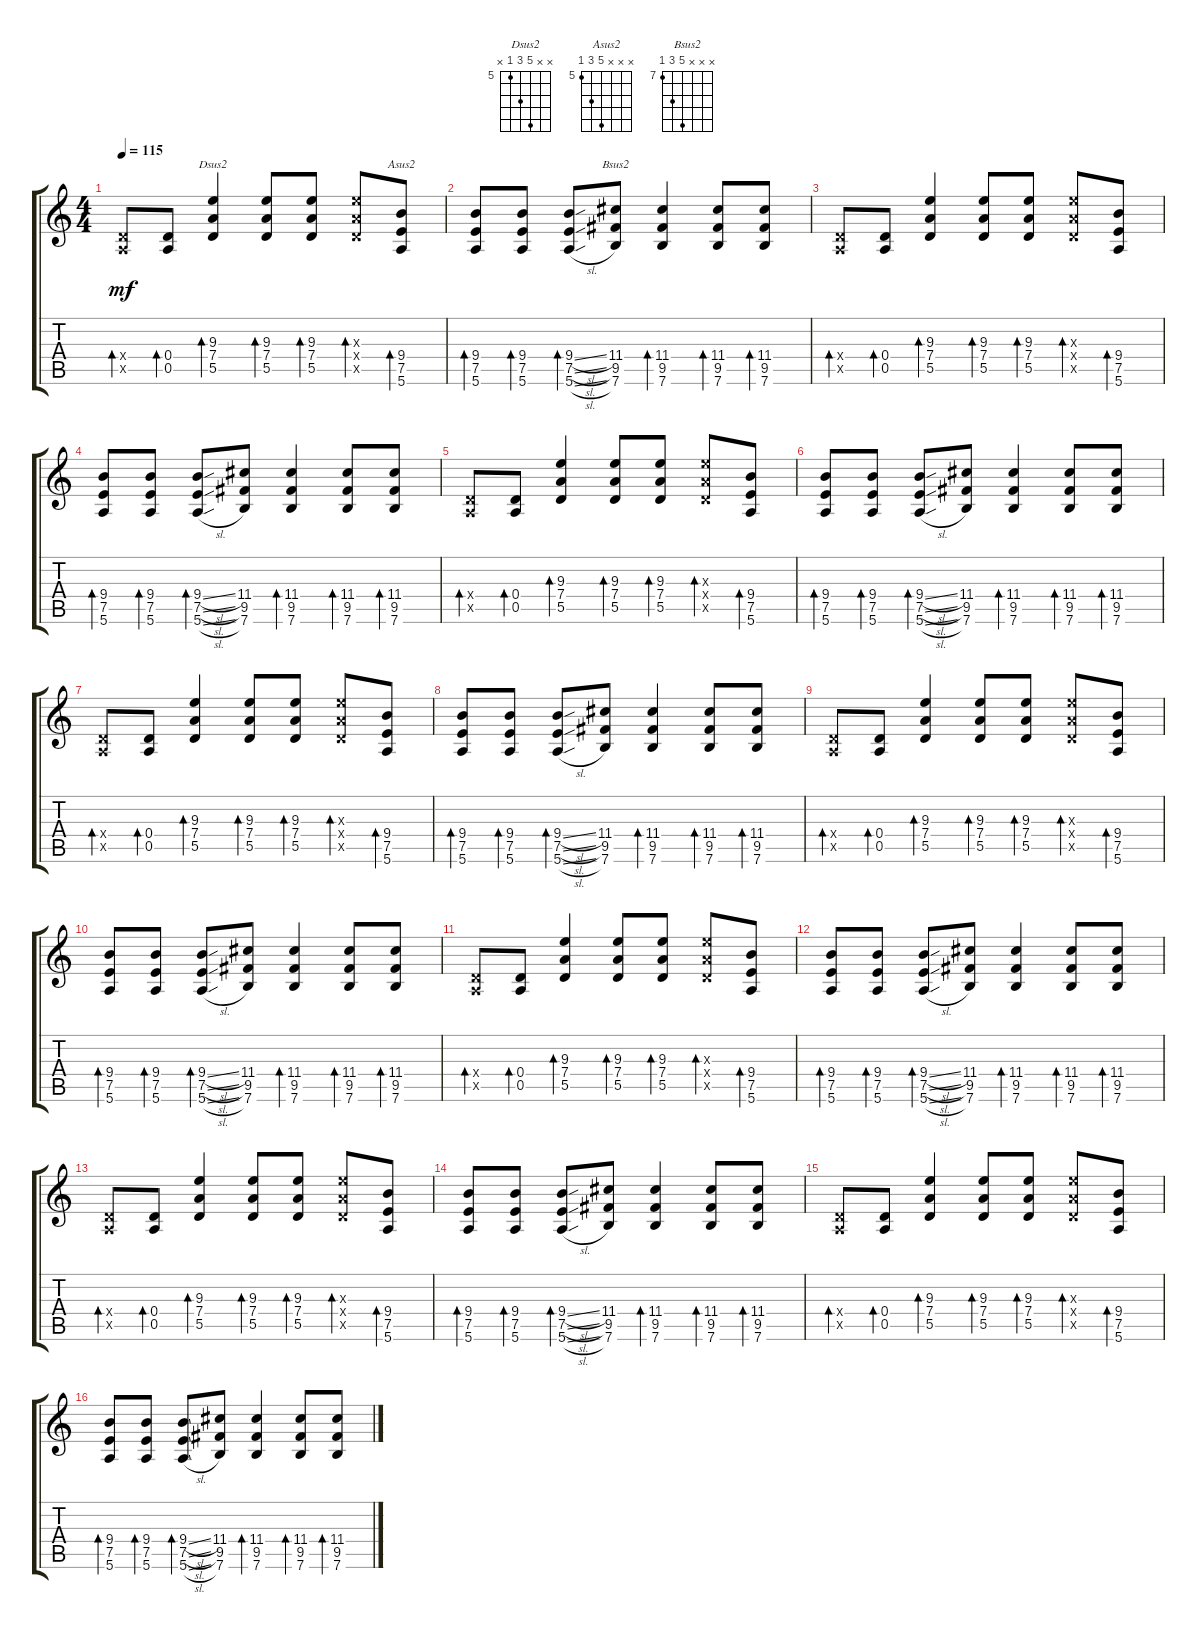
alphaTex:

\track "" {instrument acousticguitarsteel}
\staff {score tabs}
\tuning (E4 B3 G3 D3 A2 E2) {hide}
\chord ("Dsus2" x x 9 7 5 x) {firstfret 5}
\chord ("Asus2" x x x 9 7 5) {firstfret 5}
\chord ("Bsus2" x x x 11 9 7) {firstfret 7}
\ts (4 4)
\tempo 115
\clef g2
\ks c
(0.4{x} 0.5{x}).8{bd 30 dy mf} (0.4 0.5).8{bd 30} (9.3 7.4 5.5).4{bd 30 ch "Dsus2"} (9.3 7.4 5.5).8{bd 30} (9.3 7.4 5.5).8{bd 30} (9.3{x} 7.4{x} 5.5{x}).8{bd 30} (9.4 7.5 5.6).8{bd 30 ch "Asus2"} |
(9.4 7.5 5.6).8{bd 30} (9.4 7.5 5.6).8{bd 30} (9.4{sl} 7.5{sl} 5.6{sl}).8{bd 30} (11.4 9.5 7.6).8{ch "Bsus2"} (11.4 9.5 7.6).4{bd 30} (11.4 9.5 7.6).8{bd 30} (11.4 9.5 7.6).8{bd 30} |
(0.4{x} 0.5{x}).8{bd 30} (0.4 0.5).8{bd 30} (9.3 7.4 5.5).4{bd 30} (9.3 7.4 5.5).8{bd 30} (9.3 7.4 5.5).8{bd 30} (9.3{x} 7.4{x} 5.5{x}).8{bd 30} (9.4 7.5 5.6).8{bd 30} |
(9.4 7.5 5.6).8{bd 30} (9.4 7.5 5.6).8{bd 30} (9.4{sl} 7.5{sl} 5.6{sl}).8{bd 30} (11.4 9.5 7.6).8 (11.4 9.5 7.6).4{bd 30} (11.4 9.5 7.6).8{bd 30} (11.4 9.5 7.6).8{bd 30} |
(0.4{x} 0.5{x}).8{bd 30} (0.4 0.5).8{bd 30} (9.3 7.4 5.5).4{bd 30} (9.3 7.4 5.5).8{bd 30} (9.3 7.4 5.5).8{bd 30} (9.3{x} 7.4{x} 5.5{x}).8{bd 30} (9.4 7.5 5.6).8{bd 30} |
(9.4 7.5 5.6).8{bd 30} (9.4 7.5 5.6).8{bd 30} (9.4{sl} 7.5{sl} 5.6{sl}).8{bd 30} (11.4 9.5 7.6).8 (11.4 9.5 7.6).4{bd 30} (11.4 9.5 7.6).8{bd 30} (11.4 9.5 7.6).8{bd 30} |
(0.4{x} 0.5{x}).8{bd 30} (0.4 0.5).8{bd 30} (9.3 7.4 5.5).4{bd 30} (9.3 7.4 5.5).8{bd 30} (9.3 7.4 5.5).8{bd 30} (9.3{x} 7.4{x} 5.5{x}).8{bd 30} (9.4 7.5 5.6).8{bd 30} |
(9.4 7.5 5.6).8{bd 30} (9.4 7.5 5.6).8{bd 30} (9.4{sl} 7.5{sl} 5.6{sl}).8{bd 30} (11.4 9.5 7.6).8 (11.4 9.5 7.6).4{bd 30} (11.4 9.5 7.6).8{bd 30} (11.4 9.5 7.6).8{bd 30} |
(0.4{x} 0.5{x}).8{bd 30} (0.4 0.5).8{bd 30} (9.3 7.4 5.5).4{bd 30} (9.3 7.4 5.5).8{bd 30} (9.3 7.4 5.5).8{bd 30} (9.3{x} 7.4{x} 5.5{x}).8{bd 30} (9.4 7.5 5.6).8{bd 30} |
(9.4 7.5 5.6).8{bd 30} (9.4 7.5 5.6).8{bd 30} (9.4{sl} 7.5{sl} 5.6{sl}).8{bd 30} (11.4 9.5 7.6).8 (11.4 9.5 7.6).4{bd 30} (11.4 9.5 7.6).8{bd 30} (11.4 9.5 7.6).8{bd 30} |
(0.4{x} 0.5{x}).8{bd 30} (0.4 0.5).8{bd 30} (9.3 7.4 5.5).4{bd 30} (9.3 7.4 5.5).8{bd 30} (9.3 7.4 5.5).8{bd 30} (9.3{x} 7.4{x} 5.5{x}).8{bd 30} (9.4 7.5 5.6).8{bd 30} |
(9.4 7.5 5.6).8{bd 30} (9.4 7.5 5.6).8{bd 30} (9.4{sl} 7.5{sl} 5.6{sl}).8{bd 30} (11.4 9.5 7.6).8 (11.4 9.5 7.6).4{bd 30} (11.4 9.5 7.6).8{bd 30} (11.4 9.5 7.6).8{bd 30} |
(0.4{x} 0.5{x}).8{bd 30} (0.4 0.5).8{bd 30} (9.3 7.4 5.5).4{bd 30} (9.3 7.4 5.5).8{bd 30} (9.3 7.4 5.5).8{bd 30} (9.3{x} 7.4{x} 5.5{x}).8{bd 30} (9.4 7.5 5.6).8{bd 30} |
(9.4 7.5 5.6).8{bd 30} (9.4 7.5 5.6).8{bd 30} (9.4{sl} 7.5{sl} 5.6{sl}).8{bd 30} (11.4 9.5 7.6).8 (11.4 9.5 7.6).4{bd 30} (11.4 9.5 7.6).8{bd 30} (11.4 9.5 7.6).8{bd 30} |
(0.4{x} 0.5{x}).8{bd 30} (0.4 0.5).8{bd 30} (9.3 7.4 5.5).4{bd 30} (9.3 7.4 5.5).8{bd 30} (9.3 7.4 5.5).8{bd 30} (9.3{x} 7.4{x} 5.5{x}).8{bd 30} (9.4 7.5 5.6).8{bd 30} |
(9.4 7.5 5.6).8{bd 30} (9.4 7.5 5.6).8{bd 30} (9.4{sl} 7.5{sl} 5.6{sl}).8{bd 30} (11.4 9.5 7.6).8 (11.4 9.5 7.6).4{bd 30} (11.4 9.5 7.6).8{bd 30} (11.4 9.5 7.6).8{bd 30}
